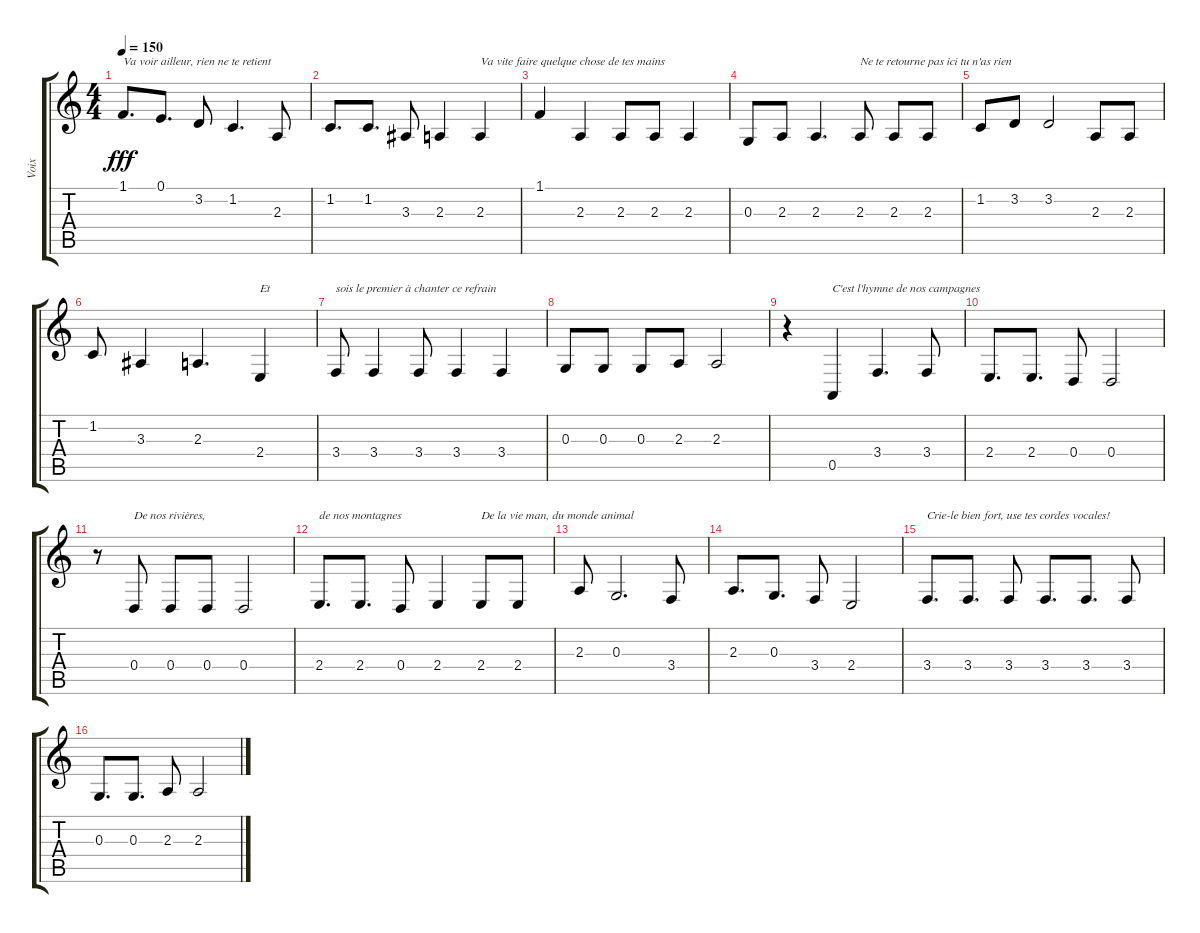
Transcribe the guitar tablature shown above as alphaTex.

\track ("Voix" "Voix") {instrument accordion}
\staff {score tabs}
\tuning (E4 B3 G3 D3 A2 E2) {hide}
\ts (4 4)
\tempo 150
\clef g2
\ks c
1.1.8{d txt "Va voir ailleur, rien ne te retient" dy fff} 0.1.8{d} 3.2.8 1.2.4{d} 2.3.8 |
1.2.8{d} 1.2.8{d} 3.3.8 2.3.4 2.3.4{txt "Va vite faire quelque chose de tes mains"} |
1.1.4 2.3.4 2.3.8 2.3.8 2.3.4 |
0.3.8 2.3.8 2.3.4{d} 2.3.8{txt "Ne te retourne pas ici tu n'as rien"} 2.3.8 2.3.8 |
1.2.8 3.2.8 3.2.2 2.3.8 2.3.8 |
1.2.8 3.3.4 2.3.4{d} 2.4.4{txt "Et "} |
3.4.8{txt "sois le premier à chanter ce refrain"} 3.4.4 3.4.8 3.4.4 3.4.4 |
0.3.8 0.3.8 0.3.8 2.3.8 2.3.2 |
r.4 0.5.4{txt "C'est l'hymne de nos campagnes"} 3.4.4{d} 3.4.8 |
2.4.8{d} 2.4.8{d} 0.4.8 0.4.2 |
r.8 0.4.8{txt "De nos rivières, "} 0.4.8 0.4.8 0.4.2 |
2.4.8{d txt "de nos montagnes"} 2.4.8{d} 0.4.8 2.4.4 2.4.8{txt "De la vie man, du monde animal"} 2.4.8 |
2.3.8 0.3.2{d} 3.4.8 |
2.3.8{d} 0.3.8{d} 3.4.8 2.4.2 |
3.4.8{d txt "Crie-le bien fort, use tes cordes vocales!"} 3.4.8{d} 3.4.8 3.4.8{d} 3.4.8{d} 3.4.8 |
0.3.8{d} 0.3.8{d} 2.3.8 2.3.2
